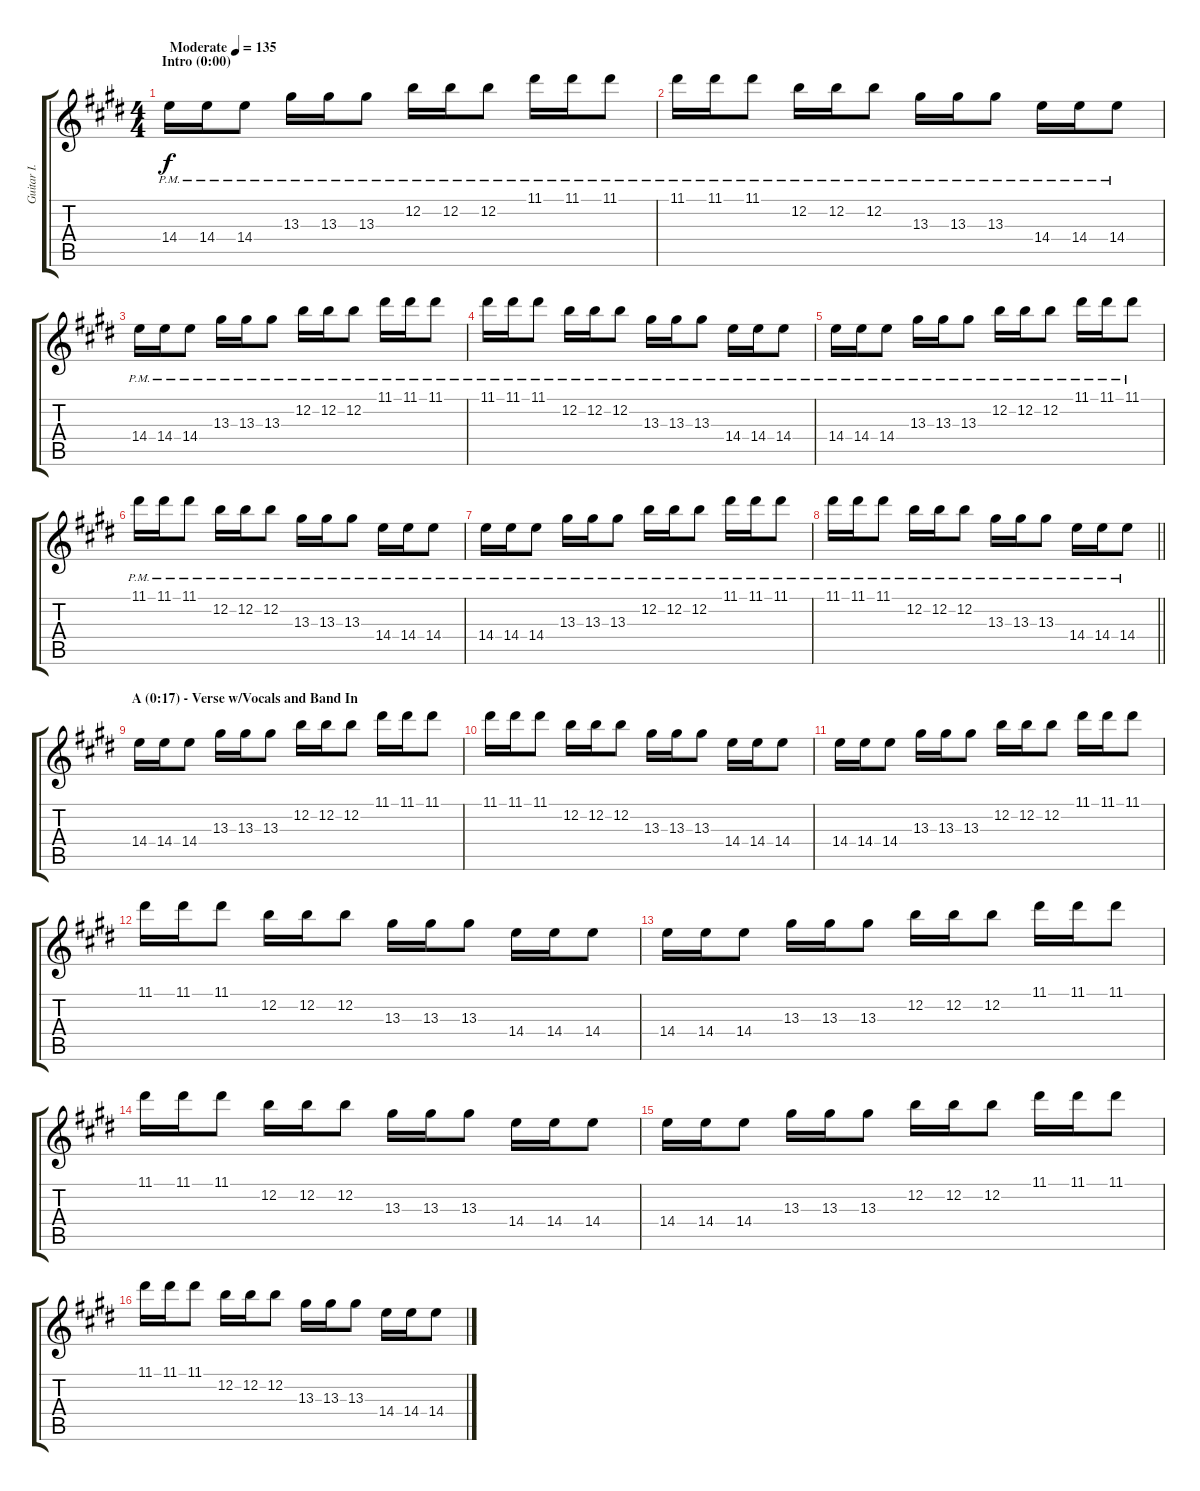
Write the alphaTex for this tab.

\track ("Guitar I." "Guitar I.") {instrument electricguitarjazz}
\staff {score tabs}
\tuning (E4 B3 G3 D3 A2 E2) {hide}
\ts (4 4)
\section ("" "Intro (0:00)")
\tempo (135 "Moderate")
\clef g2
\ks c#minor
14.4{pm}.16{dy f instrument electricguitarjazz} 14.4{pm}.16 14.4{pm}.8 13.3{pm}.16 13.3{pm}.16 13.3{pm}.8 12.2{pm}.16 12.2{pm}.16 12.2{pm}.8 11.1{pm}.16 11.1{pm}.16 11.1{pm}.8 |
11.1{pm}.16 11.1{pm}.16 11.1{pm}.8 12.2{pm}.16 12.2{pm}.16 12.2{pm}.8 13.3{pm}.16 13.3{pm}.16 13.3{pm}.8 14.4{pm}.16 14.4{pm}.16 14.4{pm}.8 |
14.4{pm}.16 14.4{pm}.16 14.4{pm}.8 13.3{pm}.16 13.3{pm}.16 13.3{pm}.8 12.2{pm}.16 12.2{pm}.16 12.2{pm}.8 11.1{pm}.16 11.1{pm}.16 11.1{pm}.8 |
11.1{pm}.16 11.1{pm}.16 11.1{pm}.8 12.2{pm}.16 12.2{pm}.16 12.2{pm}.8 13.3{pm}.16 13.3{pm}.16 13.3{pm}.8 14.4{pm}.16 14.4{pm}.16 14.4{pm}.8 |
14.4{pm}.16 14.4{pm}.16 14.4{pm}.8 13.3{pm}.16 13.3{pm}.16 13.3{pm}.8 12.2{pm}.16 12.2{pm}.16 12.2{pm}.8 11.1{pm}.16 11.1{pm}.16 11.1{pm}.8 |
11.1{pm}.16 11.1{pm}.16 11.1{pm}.8 12.2{pm}.16 12.2{pm}.16 12.2{pm}.8 13.3{pm}.16 13.3{pm}.16 13.3{pm}.8 14.4{pm}.16 14.4{pm}.16 14.4{pm}.8 |
14.4{pm}.16 14.4{pm}.16 14.4{pm}.8 13.3{pm}.16 13.3{pm}.16 13.3{pm}.8 12.2{pm}.16 12.2{pm}.16 12.2{pm}.8 11.1{pm}.16 11.1{pm}.16 11.1{pm}.8 |
\barLineRight lightlight
11.1{pm}.16 11.1{pm}.16 11.1{pm}.8 12.2{pm}.16 12.2{pm}.16 12.2{pm}.8 13.3{pm}.16 13.3{pm}.16 13.3{pm}.8 14.4{pm}.16 14.4{pm}.16 14.4{pm}.8 |
\section ("" "A (0:17) - Verse w/Vocals and Band In")
14.4.16 14.4.16 14.4.8 13.3.16 13.3.16 13.3.8 12.2.16 12.2.16 12.2.8 11.1.16 11.1.16 11.1.8 |
11.1.16 11.1.16 11.1.8 12.2.16 12.2.16 12.2.8 13.3.16 13.3.16 13.3.8 14.4.16 14.4.16 14.4.8 |
14.4.16 14.4.16 14.4.8 13.3.16 13.3.16 13.3.8 12.2.16 12.2.16 12.2.8 11.1.16 11.1.16 11.1.8 |
11.1.16 11.1.16 11.1.8 12.2.16 12.2.16 12.2.8 13.3.16 13.3.16 13.3.8 14.4.16 14.4.16 14.4.8 |
14.4.16 14.4.16 14.4.8 13.3.16 13.3.16 13.3.8 12.2.16 12.2.16 12.2.8 11.1.16 11.1.16 11.1.8 |
11.1.16 11.1.16 11.1.8 12.2.16 12.2.16 12.2.8 13.3.16 13.3.16 13.3.8 14.4.16 14.4.16 14.4.8 |
14.4.16 14.4.16 14.4.8 13.3.16 13.3.16 13.3.8 12.2.16 12.2.16 12.2.8 11.1.16 11.1.16 11.1.8 |
11.1.16 11.1.16 11.1.8 12.2.16 12.2.16 12.2.8 13.3.16 13.3.16 13.3.8 14.4.16 14.4.16 14.4.8
